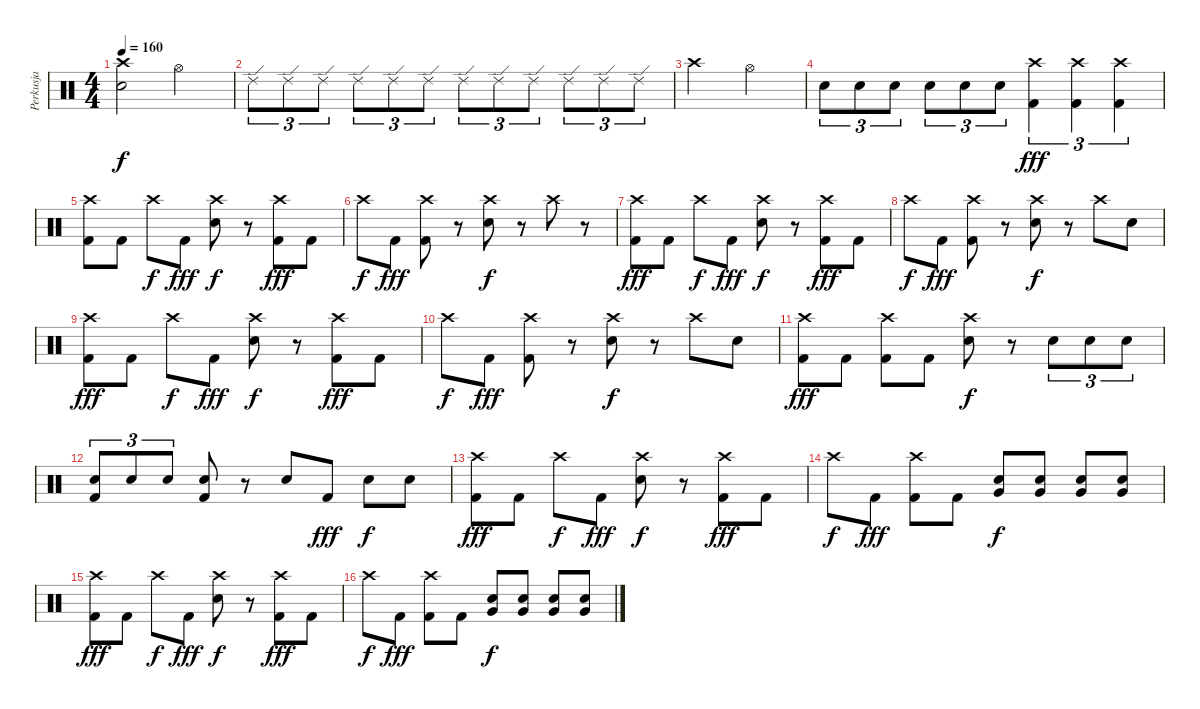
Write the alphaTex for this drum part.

\track ("Perkusja" "Perkusja") {instrument percussion}
\staff {score}
\articulation defaults
\ts (4 4)
\tempo 160
\clef neutral
\ks c
("Crash high (hit)" "Electric Snare (hit)").2{dy f} "Hi-Hat (open)".2 |
"Ride (edge) 2".8{tu (3 2)} "Ride (edge) 2".8{tu (3 2)} "Ride (edge) 2".8{tu (3 2)} "Ride (edge) 2".8{tu (3 2)} "Ride (edge) 2".8{tu (3 2)} "Ride (edge) 2".8{tu (3 2)} "Ride (edge) 2".8{tu (3 2)} "Ride (edge) 2".8{tu (3 2)} "Ride (edge) 2".8{tu (3 2)} "Ride (edge) 2".8{tu (3 2)} "Ride (edge) 2".8{tu (3 2)} "Ride (edge) 2".8{tu (3 2)} |
"Crash high (hit)".2 "Hi-Hat (open)".2 |
"Electric Snare (hit)".8{tu (3 2)} "Electric Snare (hit)".8{tu (3 2)} "Electric Snare (hit)".8{tu (3 2)} "Electric Snare (hit)".8{tu (3 2)} "Electric Snare (hit)".8{tu (3 2)} "Electric Snare (hit)".8{tu (3 2)} ("Crash high (hit)" "Kick (hit) 2").4{tu (3 2) dy fff} ("Crash high (hit)" "Kick (hit) 2").4{tu (3 2)} ("Crash high (hit)" "Kick (hit) 2").4{tu (3 2)} |
("Crash high (hit)" "Kick (hit) 2").8 "Kick (hit) 2".8 "Crash high (hit)".8{dy f} "Kick (hit) 2".8{dy fff} ("Crash high (hit)" "Electric Snare (hit)").8{dy f} r.8 ("Crash high (hit)" "Kick (hit) 2").8{dy fff} "Kick (hit) 2".8 |
"Crash high (hit)".8{dy f} "Kick (hit) 2".8{dy fff} ("Crash high (hit)" "Kick (hit) 2").8 r.8 ("Crash high (hit)" "Electric Snare (hit)").8{dy f} r.8 "Crash high (hit)".8 r.8 |
("Crash high (hit)" "Kick (hit) 2").8{dy fff} "Kick (hit) 2".8 "Crash high (hit)".8{dy f} "Kick (hit) 2".8{dy fff} ("Crash high (hit)" "Electric Snare (hit)").8{dy f} r.8 ("Crash high (hit)" "Kick (hit) 2").8{dy fff} "Kick (hit) 2".8 |
"Crash high (hit)".8{dy f} "Kick (hit) 2".8{dy fff} ("Crash high (hit)" "Kick (hit) 2").8 r.8 ("Crash high (hit)" "Electric Snare (hit)").8{dy f} r.8 "Crash high (hit)".8 "Electric Snare (hit)".8 |
("Crash high (hit)" "Kick (hit) 2").8{dy fff} "Kick (hit) 2".8 "Crash high (hit)".8{dy f} "Kick (hit) 2".8{dy fff} ("Crash high (hit)" "Electric Snare (hit)").8{dy f} r.8 ("Crash high (hit)" "Kick (hit) 2").8{dy fff} "Kick (hit) 2".8 |
"Crash high (hit)".8{dy f} "Kick (hit) 2".8{dy fff} ("Crash high (hit)" "Kick (hit) 2").8 r.8 ("Crash high (hit)" "Electric Snare (hit)").8{dy f} r.8 "Crash high (hit)".8 "Electric Snare (hit)".8 |
("Crash high (hit)" "Kick (hit) 2").8{dy fff} "Kick (hit) 2".8 ("Crash high (hit)" "Kick (hit) 2").8 "Kick (hit) 2".8 ("Crash high (hit)" "Electric Snare (hit)").8{dy f} r.8 "Electric Snare (hit)".8{tu (3 2)} "Electric Snare (hit)".8{tu (3 2)} "Electric Snare (hit)".8{tu (3 2)} |
("Electric Snare (hit)" "Kick (hit) 2").8{tu (3 2)} "Electric Snare (hit)".8{tu (3 2)} "Electric Snare (hit)".8{tu (3 2)} ("Electric Snare (hit)" "Kick (hit) 2").8 r.8 "Electric Snare (hit)".8 "Kick (hit) 2".8{dy fff} "Electric Snare (hit)".8{dy f} "Electric Snare (hit)".8 |
("Crash high (hit)" "Kick (hit) 2").8{dy fff} "Kick (hit) 2".8 "Crash high (hit)".8{dy f} "Kick (hit) 2".8{dy fff} ("Crash high (hit)" "Electric Snare (hit)").8{dy f} r.8 ("Crash high (hit)" "Kick (hit) 2").8{dy fff} "Kick (hit) 2".8 |
"Crash high (hit)".8{dy f} "Kick (hit) 2".8{dy fff} ("Crash high (hit)" "Kick (hit) 2").8 "Kick (hit) 2".8 ("Very Low Tom (hit)" "Electric Snare (hit)").8{dy f} ("Very Low Tom (hit)" "Electric Snare (hit)").8 ("Very Low Tom (hit)" "Electric Snare (hit)").8 ("Very Low Tom (hit)" "Electric Snare (hit)").8 |
("Crash high (hit)" "Kick (hit) 2").8{dy fff} "Kick (hit) 2".8 "Crash high (hit)".8{dy f} "Kick (hit) 2".8{dy fff} ("Crash high (hit)" "Electric Snare (hit)").8{dy f} r.8 ("Crash high (hit)" "Kick (hit) 2").8{dy fff} "Kick (hit) 2".8 |
"Crash high (hit)".8{dy f} "Kick (hit) 2".8{dy fff} ("Crash high (hit)" "Kick (hit) 2").8 "Kick (hit) 2".8 ("Very Low Tom (hit)" "Electric Snare (hit)").8{dy f} ("Very Low Tom (hit)" "Electric Snare (hit)").8 ("Very Low Tom (hit)" "Electric Snare (hit)").8 ("Very Low Tom (hit)" "Electric Snare (hit)").8
